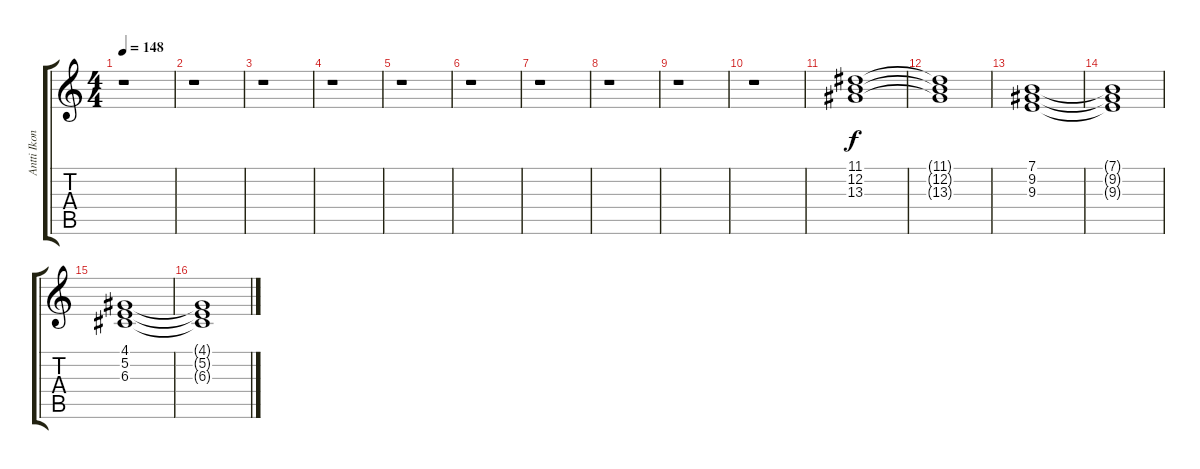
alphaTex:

\track ("Antti Ikonen" "Antti Ikon") {instrument choiraahs}
\staff {score tabs}
\tuning (E4 B3 G3 D3 A2 E2) {hide}
\ts (4 4)
\tempo 148
\clef g2
\ks c
r.1{dy f} |
r.1 |
r.1 |
r.1 |
r.1 |
r.1 |
r.1 |
r.1 |
r.1 |
r.1 |
(11.1 12.2 13.3).1 |
(11.1{t} 12.2{t} 13.3{t}).1 |
(7.1 9.2 9.3).1 |
(7.1{t} 9.2{t} 9.3{t}).1 |
(4.1 5.2 6.3).1 |
(4.1{t} 5.2{t} 6.3{t}).1
